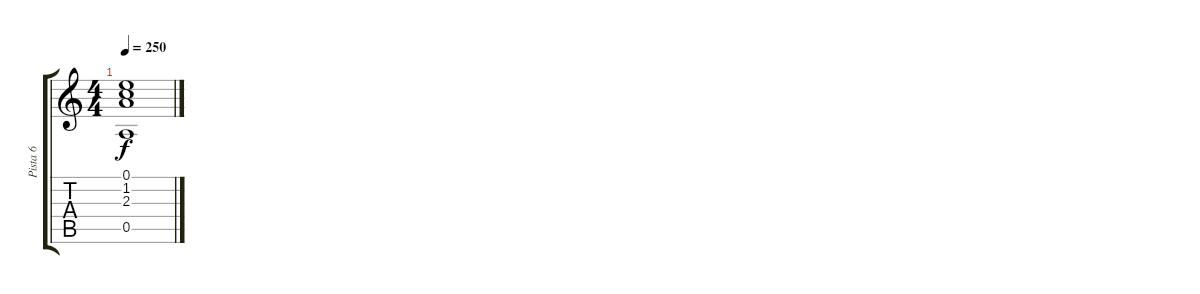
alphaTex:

\track ("Pista 6" "Pista 6") {instrument distortionguitar}
\staff {score tabs}
\tuning (E4 B3 G3 D3 A2 E2) {hide}
\ts (4 4)
\tempo 250
\clef g2
\ks c
(0.1{t} 1.2{t} 2.3{t} 0.5{t}).1{dy f}
